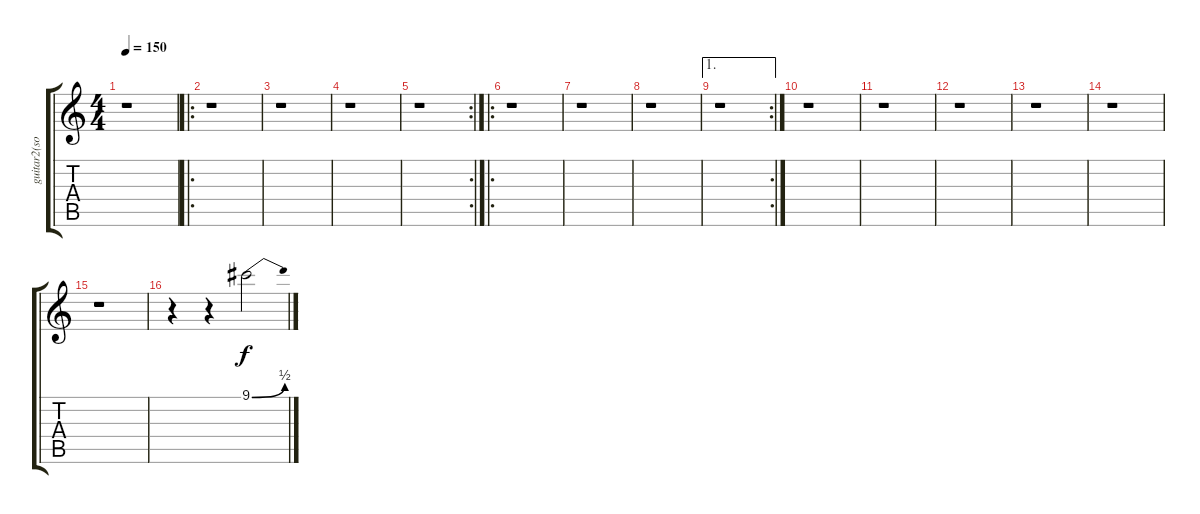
\track ("guitar2(solo)" "guitar2(so") {instrument distortionguitar}
\staff {score tabs}
\tuning (E4 B3 G3 D3 A2 E2) {hide}
\ts (4 4)
\tempo 150
\clef g2
\ks c
r.1{dy f} |
\ro
r.1 |
r.1 |
r.1 |
\rc 2
r.1 |
\ro
r.1 |
r.1 |
r.1 |
\ae 1
\rc 2
r.1 |
r.1 |
r.1 |
r.1 |
r.1 |
r.1 |
r.1 |
r.4 r.4 9.1{be (bend 0 0 60 2)}.2
